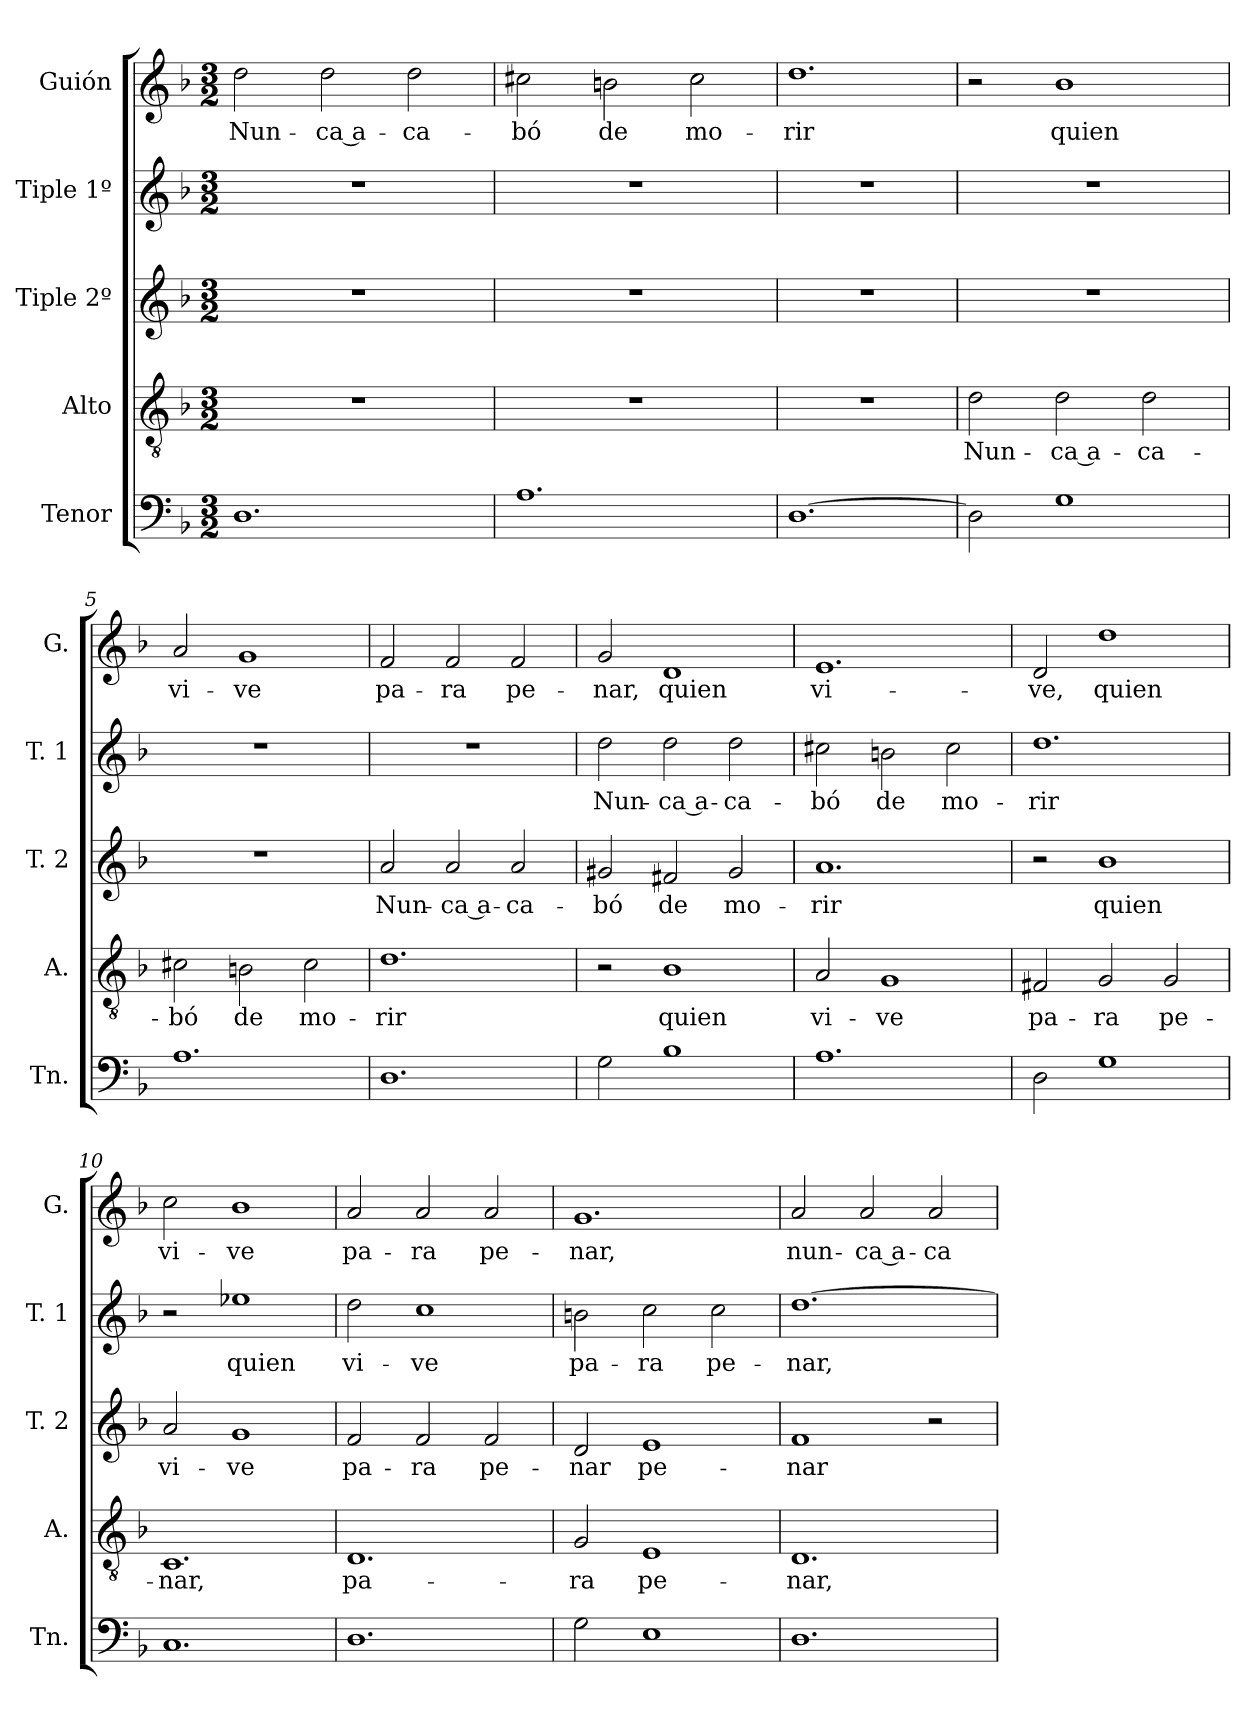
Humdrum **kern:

**kern	**kern	**text	**kern	**text	**kern	**text	**kern	**text
*part5	*part4	*part4	*part3	*part3	*part2	*part2	*part1	*part1
*staff5	*staff4	*staff4	*staff3	*staff3	*staff2	*staff2	*staff1	*staff1
*I"Tenor	*I"Alto	*	*I"Tiple 2º	*	*I"Tiple 1º	*	*I"Guión	*
*I'Tn.	*I'A.	*	*I'T. 2	*	*I'T. 1	*	*I'G.	*
*clefF4	*clefGv2	*	*clefG2	*	*clefG2	*	*clefG2	*
*k[b-]	*k[b-]	*	*k[b-]	*	*k[b-]	*	*k[b-]	*
*M3/2	*M3/2	*	*M3/2	*	*M3/2	*	*M3/2	*
=1	=1	=1	=1	=1	=1	=1	=1	=1
1.D	1.r	.	1.r	.	1.r	.	2dd	Nun-
.	.	.	.	.	.	.	2dd	ca a-
.	.	.	.	.	.	.	2dd	-ca-
=2	=2	=2	=2	=2	=2	=2	=2	=2
1.A	1.r	.	1.r	.	1.r	.	2cc#X	-bó
.	.	.	.	.	.	.	2bn	de
.	.	.	.	.	.	.	2cc#	mo-
=3	=3	=3	=3	=3	=3	=3	=3	=3
[1.D	1.r	.	1.r	.	1.r	.	1.dd	-rir
=4	=4	=4	=4	=4	=4	=4	=4	=4
2D]	2d	Nun-	1.r	.	1.r	.	2r	.
1G	2d	ca a-	.	.	.	.	1b-	quien
.	2d	-ca-	.	.	.	.	.	.
=5	=5	=5	=5	=5	=5	=5	=5	=5
1.A	2c#X	-bó	1.r	.	1.r	.	2a	vi-
.	2Bn	de	.	.	.	.	1g	-ve
.	2c#	mo-	.	.	.	.	.	.
=6	=6	=6	=6	=6	=6	=6	=6	=6
1.D	1.d	-rir	2a	Nun-	1.r	.	2f	pa-
.	.	.	2a	ca a-	.	.	2f	-ra
.	.	.	2a	-ca-	.	.	2f	pe-
=7	=7	=7	=7	=7	=7	=7	=7	=7
2G	2r	.	2g#X	-bó	2dd	Nun-	2g	-nar,
1B-	1B-	quien	2f#X	de	2dd	ca a-	1d	quien
.	.	.	2g#	mo-	2dd	-ca-	.	.
=8	=8	=8	=8	=8	=8	=8	=8	=8
1.A	2A	vi-	1.a	-rir	2cc#X	-bó	1.e	vi-
.	1G	-ve	.	.	2bn	de	.	.
.	.	.	.	.	2cc#	mo-	.	.
=9	=9	=9	=9	=9	=9	=9	=9	=9
2D	2F#X	pa-	2r	.	1.dd	-rir	2d	-ve,
1G	2G	-ra	1b-	quien	.	.	1dd	quien
.	2G	pe-	.	.	.	.	.	.
=10	=10	=10	=10	=10	=10	=10	=10	=10
1.C	1.C	-nar,	2a	vi-	2r	.	2cc	vi-
.	.	.	1g	-ve	1ee-X	quien	1b-	-ve
=11	=11	=11	=11	=11	=11	=11	=11	=11
1.D	1.D	pa-	2f	pa-	2dd	vi-	2a	pa-
.	.	.	2f	-ra	1cc	-ve	2a	-ra
.	.	.	2f	pe-	.	.	2a	pe-
=12	=12	=12	=12	=12	=12	=12	=12	=12
2G	2G	-ra	2d	-nar	2bn	pa-	1.g	-nar,
1E	1E	pe-	1e	pe-	2cc	-ra	.	.
.	.	.	.	.	2cc	pe-	.	.
=13	=13	=13	=13	=13	=13	=13	=13	=13
1.D	1.D	-nar,	1f	-nar	[1.dd	-nar,	2a	nun-
.	.	.	.	.	.	.	2a	ca a-
.	.	.	2r	.	.	.	2a	-ca-
=	=	=	=	=	=	=	=	=
*-	*-	*-	*-	*-	*-	*-	*-	*-
